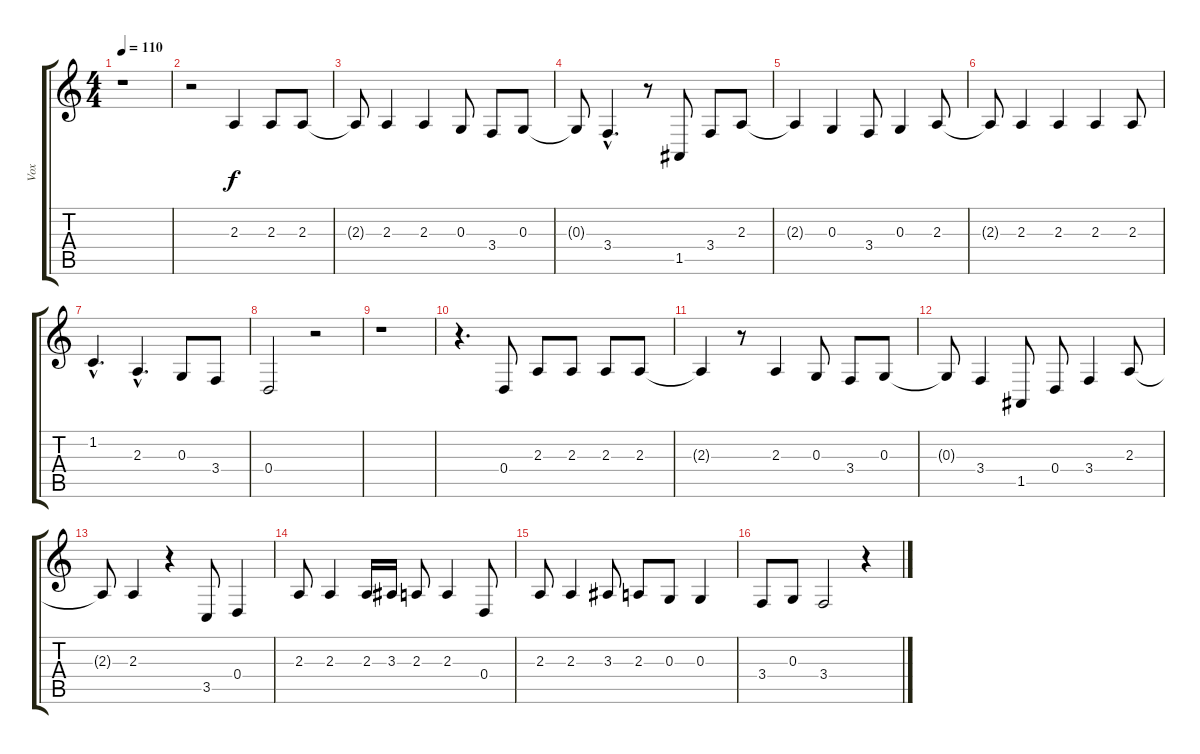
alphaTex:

\track ("Vox" "Vox") {instrument harmonica}
\staff {score tabs}
\tuning (E4 B3 G3 D3 A2 E2) {hide}
\ts (4 4)
\tempo 110
\clef g2
\ks c
r.1{dy f} |
r.2 2.3.4 2.3.8 2.3.8 |
2.3{t}.8 2.3.4 2.3.4 0.3.8 3.4.8 0.3.8 |
0.3{t}.8 3.4{hac}.4{d} r.8 1.5.8 3.4.8 2.3.8 |
2.3{t}.4 0.3.4 3.4.8 0.3.4 2.3.8 |
2.3{t}.8 2.3.4 2.3.4 2.3.4 2.3.8 |
1.2{hac}.4{d} 2.3{hac}.4{d} 0.3.8 3.4.8 |
0.4.2 r.2 |
r.1 |
r.4{d} 0.4.8 2.3.8 2.3.8 2.3.8 2.3.8 |
2.3{t}.4 r.8 2.3.4 0.3.8 3.4.8 0.3.8 |
0.3{t}.8 3.4.4 1.5.8 0.4.8 3.4.4 2.3.8 |
2.3{t}.8 2.3.4 r.4 3.5.8 0.4.4 |
2.3.8 2.3.4 2.3.16 3.3.16 2.3.8 2.3.4 0.4.8 |
2.3.8 2.3.4 3.3.8 2.3.8 0.3.8 0.3.4 |
3.4.8 0.3.8 3.4.2 r.4
